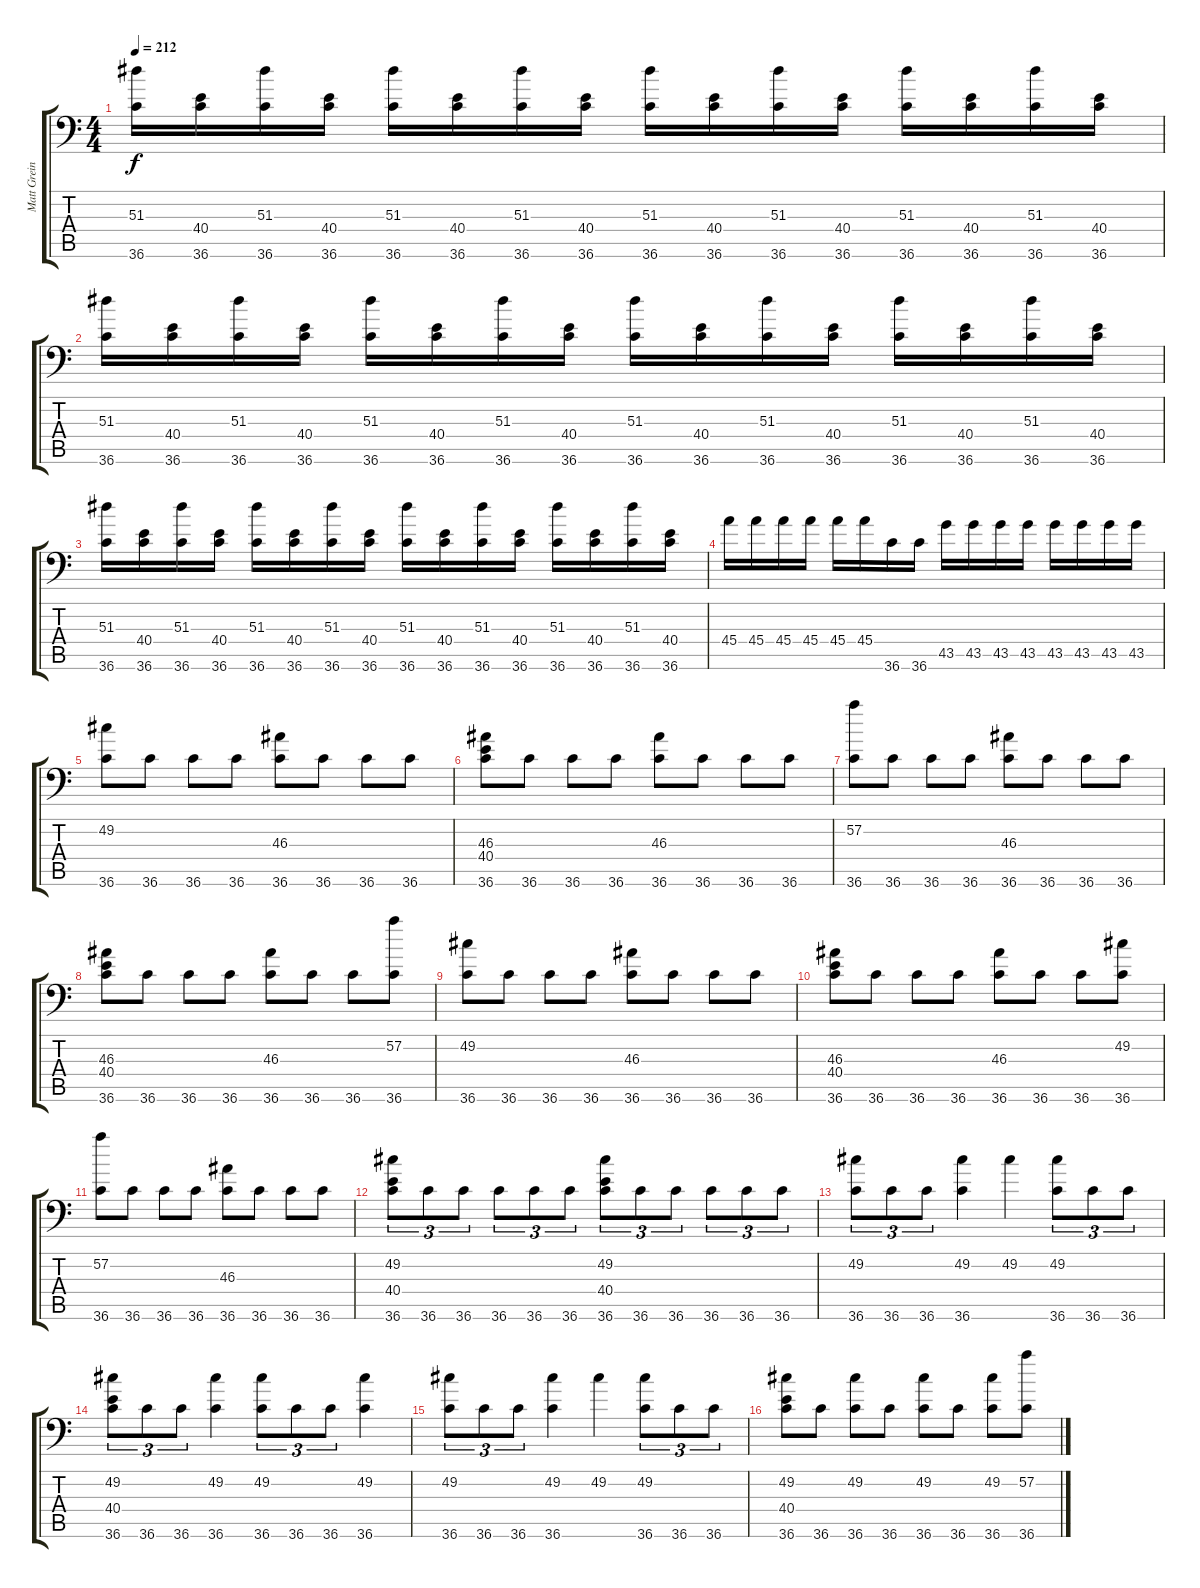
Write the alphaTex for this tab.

\track ("Matt Greiner" "Matt Grein") {instrument acousticgrandpiano}
\staff {score tabs}
\tuning (C-1 C-1 C-1 C-1 C-1 C-1) {hide}
\ts (4 4)
\tempo 212
\clef f4
\ks c
(51.3 36.6).16{dy f} (40.4 36.6).16 (51.3 36.6).16 (40.4 36.6).16 (51.3 36.6).16 (40.4 36.6).16 (51.3 36.6).16 (40.4 36.6).16 (51.3 36.6).16 (40.4 36.6).16 (51.3 36.6).16 (40.4 36.6).16 (51.3 36.6).16 (40.4 36.6).16 (51.3 36.6).16 (40.4 36.6).16 |
(51.3 36.6).16 (40.4 36.6).16 (51.3 36.6).16 (40.4 36.6).16 (51.3 36.6).16 (40.4 36.6).16 (51.3 36.6).16 (40.4 36.6).16 (51.3 36.6).16 (40.4 36.6).16 (51.3 36.6).16 (40.4 36.6).16 (51.3 36.6).16 (40.4 36.6).16 (51.3 36.6).16 (40.4 36.6).16 |
(51.3 36.6).16 (40.4 36.6).16 (51.3 36.6).16 (40.4 36.6).16 (51.3 36.6).16 (40.4 36.6).16 (51.3 36.6).16 (40.4 36.6).16 (51.3 36.6).16 (40.4 36.6).16 (51.3 36.6).16 (40.4 36.6).16 (51.3 36.6).16 (40.4 36.6).16 (51.3 36.6).16 (40.4 36.6).16 |
45.4.16 45.4.16 45.4.16 45.4.16 45.4.16 45.4.16 36.6.16 36.6.16 43.5.16 43.5.16 43.5.16 43.5.16 43.5.16 43.5.16 43.5.16 43.5.16 |
(49.2 36.6).8 36.6.8 36.6.8 36.6.8 (46.3 36.6).8 36.6.8 36.6.8 36.6.8 |
(46.3 40.4 36.6).8 36.6.8 36.6.8 36.6.8 (46.3 36.6).8 36.6.8 36.6.8 36.6.8 |
(57.2 36.6).8 36.6.8 36.6.8 36.6.8 (46.3 36.6).8 36.6.8 36.6.8 36.6.8 |
(46.3 40.4 36.6).8 36.6.8 36.6.8 36.6.8 (46.3 36.6).8 36.6.8 36.6.8 (57.2 36.6).8 |
(49.2 36.6).8 36.6.8 36.6.8 36.6.8 (46.3 36.6).8 36.6.8 36.6.8 36.6.8 |
(46.3 40.4 36.6).8 36.6.8 36.6.8 36.6.8 (46.3 36.6).8 36.6.8 36.6.8 (49.2 36.6).8 |
(57.2 36.6).8 36.6.8 36.6.8 36.6.8 (46.3 36.6).8 36.6.8 36.6.8 36.6.8 |
(49.2 40.4 36.6).8{tu (3 2)} 36.6.8{tu (3 2)} 36.6.8{tu (3 2)} 36.6.8{tu (3 2)} 36.6.8{tu (3 2)} 36.6.8{tu (3 2)} (49.2 40.4 36.6).8{tu (3 2)} 36.6.8{tu (3 2)} 36.6.8{tu (3 2)} 36.6.8{tu (3 2)} 36.6.8{tu (3 2)} 36.6.8{tu (3 2)} |
(49.2 36.6).8{tu (3 2)} 36.6.8{tu (3 2)} 36.6.8{tu (3 2)} (49.2 36.6).4 49.2.4 (49.2 36.6).8{tu (3 2)} 36.6.8{tu (3 2)} 36.6.8{tu (3 2)} |
(49.2 40.4 36.6).8{tu (3 2)} 36.6.8{tu (3 2)} 36.6.8{tu (3 2)} (49.2 36.6).4 (49.2 36.6).8{tu (3 2)} 36.6.8{tu (3 2)} 36.6.8{tu (3 2)} (49.2 36.6).4 |
(49.2 36.6).8{tu (3 2)} 36.6.8{tu (3 2)} 36.6.8{tu (3 2)} (49.2 36.6).4 49.2.4 (49.2 36.6).8{tu (3 2)} 36.6.8{tu (3 2)} 36.6.8{tu (3 2)} |
(49.2 40.4 36.6).8 36.6.8 (49.2 36.6).8 36.6.8 (49.2 36.6).8 36.6.8 (49.2 36.6).8 (57.2 36.6).8
